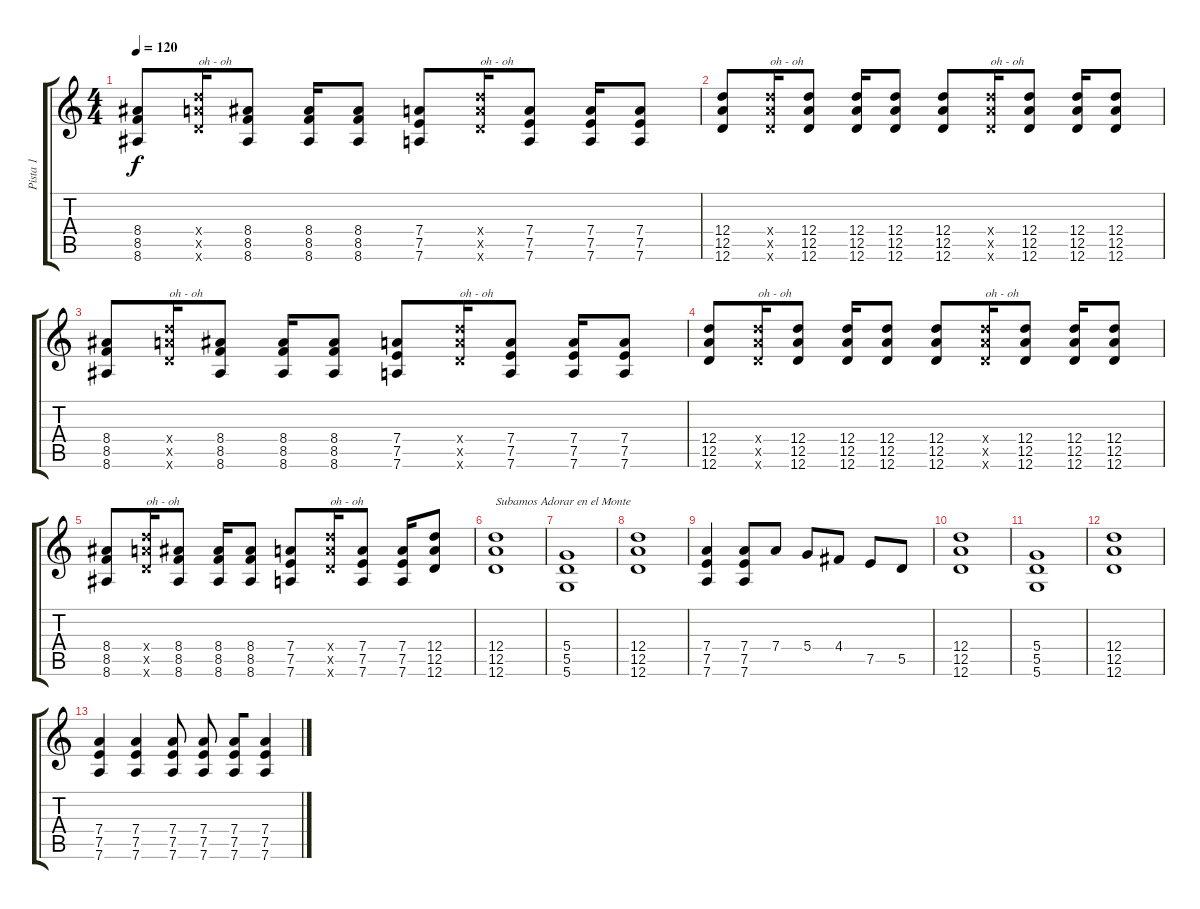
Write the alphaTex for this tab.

\track ("Pista 1" "Pista 1") {instrument distortionguitar}
\staff {score tabs}
\tuning (E4 B3 G3 D3 A2 D2) {hide}
\ts (4 4)
\tempo 120
\clef g2
\ks c
(8.4 8.5 8.6).8{dy f} (12.4{x} 12.5{x} 12.6{x}).16{txt "oh - oh"} (8.4 8.5 8.6).8 (8.4 8.5 8.6).16 (8.4 8.5 8.6).8 (7.4 7.5 7.6).8 (12.4{x} 12.5{x} 12.6{x}).16{txt "oh - oh"} (7.4 7.5 7.6).8 (7.4 7.5 7.6).16 (7.4 7.5 7.6).8 |
(12.4 12.5 12.6).8 (12.4{x} 12.5{x} 12.6{x}).16{txt "oh - oh"} (12.4 12.5 12.6).8 (12.4 12.5 12.6).16 (12.4 12.5 12.6).8 (12.4 12.5 12.6).8 (12.4{x} 12.5{x} 12.6{x}).16{txt "oh - oh"} (12.4 12.5 12.6).8 (12.4 12.5 12.6).16 (12.4 12.5 12.6).8 |
(8.4 8.5 8.6).8 (12.4{x} 12.5{x} 12.6{x}).16{txt "oh - oh"} (8.4 8.5 8.6).8 (8.4 8.5 8.6).16 (8.4 8.5 8.6).8 (7.4 7.5 7.6).8 (12.4{x} 12.5{x} 12.6{x}).16{txt "oh - oh"} (7.4 7.5 7.6).8 (7.4 7.5 7.6).16 (7.4 7.5 7.6).8 |
(12.4 12.5 12.6).8 (12.4{x} 12.5{x} 12.6{x}).16{txt "oh - oh"} (12.4 12.5 12.6).8 (12.4 12.5 12.6).16 (12.4 12.5 12.6).8 (12.4 12.5 12.6).8 (12.4{x} 12.5{x} 12.6{x}).16{txt "oh - oh"} (12.4 12.5 12.6).8 (12.4 12.5 12.6).16 (12.4 12.5 12.6).8 |
(8.4 8.5 8.6).8 (12.4{x} 12.5{x} 12.6{x}).16{txt "oh - oh"} (8.4 8.5 8.6).8 (8.4 8.5 8.6).16 (8.4 8.5 8.6).8 (7.4 7.5 7.6).8 (12.4{x} 12.5{x} 12.6{x}).16{txt "oh - oh"} (7.4 7.5 7.6).8 (7.4 7.5 7.6).16 (12.4 12.5 12.6).8 |
(12.4 12.5 12.6).1{txt "Subamos Adorar en el Monte"} |
(5.4 5.5 5.6).1 |
(12.4 12.5 12.6).1 |
(7.4 7.5 7.6).4 (7.4 7.5 7.6).8 7.4.8 5.4.8 4.4.8 7.5.8 5.5.8 |
(12.4 12.5 12.6).1 |
(5.4 5.5 5.6).1 |
(12.4 12.5 12.6).1 |
(7.4 7.5 7.6).4 (7.4 7.5 7.6).4 (7.4 7.5 7.6).8{beam split} (7.4 7.5 7.6).8{beam split} (7.4 7.5 7.6).8{beam merge} (7.4 7.5 7.6).4
